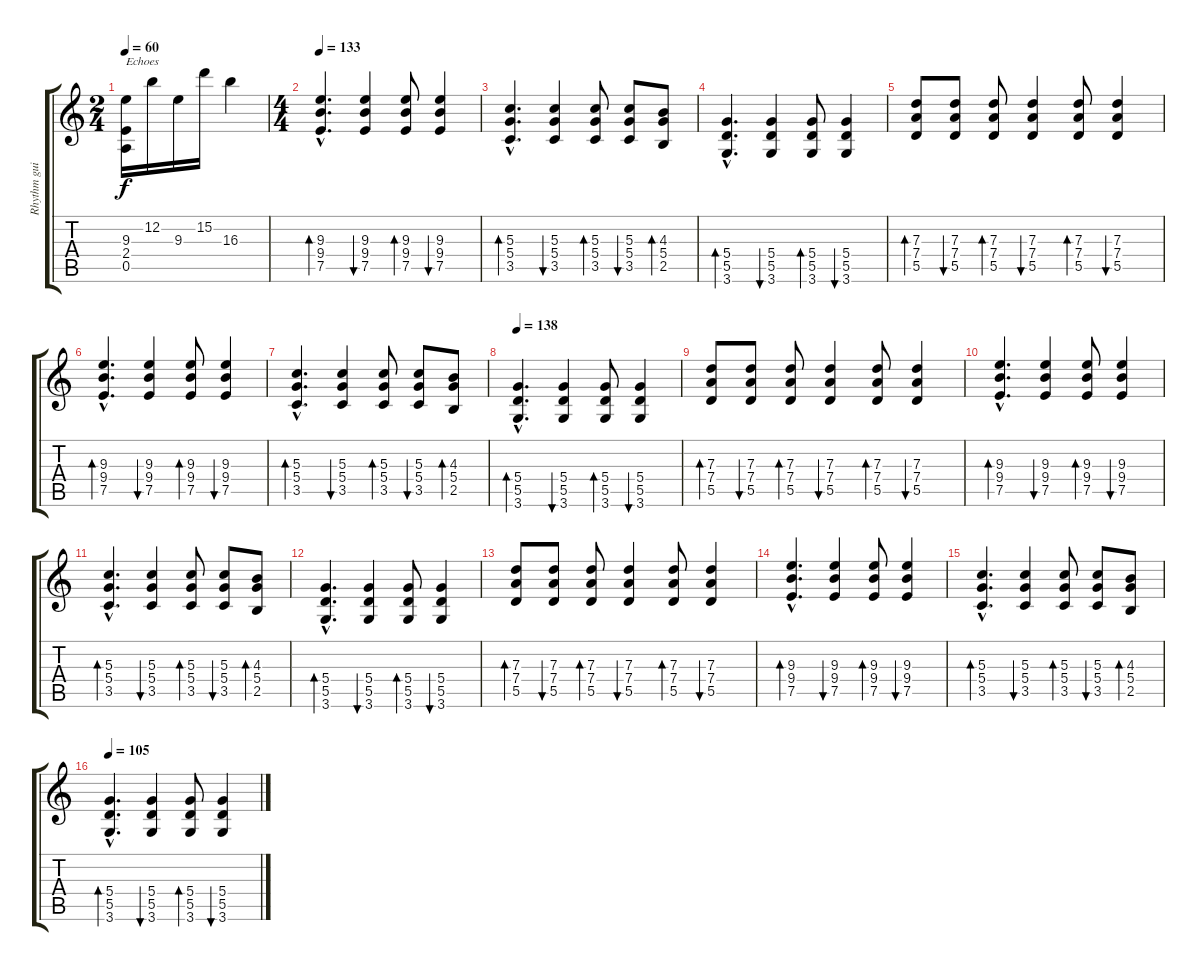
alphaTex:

\track ("Rhythm guitar" "Rhythm gui") {instrument distortionguitar}
\staff {score tabs}
\tuning (E4 B3 G3 D3 A2 E2) {hide}
\ts (2 4)
\tempo 60
\clef g2
\ks c
(9.3 2.4{t} 0.5{t}).16{txt "Echoes" dy f volume 5 instrument distortionguitar} 12.2.16 9.3.16 15.2.16 16.3.4 |
\ts (4 4)
\tempo 133
(9.3{hac} 9.4{hac} 7.5{hac}).4{d bd 120 volume 11 instrument electricguitarjazz} (9.3 9.4 7.5).4{bu 30} (9.3 9.4 7.5).8{bd 30} (9.3 9.4 7.5).4{bu 30} |
(5.3{hac} 5.4{hac} 3.5{hac}).4{d bd 120} (5.3 5.4 3.5).4{bu 30} (5.3 5.4 3.5).8{bd 30} (5.3 5.4 3.5).8{bu 30} (4.3 5.4 2.5).8{bd 30} |
(5.4{hac} 5.5{hac} 3.6{hac}).4{d bd 120} (5.4 5.5 3.6).4{bu 30} (5.4 5.5 3.6).8{bd 30} (5.4 5.5 3.6).4{bu 30} |
(7.3 7.4 5.5).8{bd 30} (7.3 7.4 5.5).8{bu 30} (7.3 7.4 5.5).8{bd 30} (7.3 7.4 5.5).4{bu 30} (7.3 7.4 5.5).8{bd 30} (7.3 7.4 5.5).4{bu 30} |
(9.3{hac} 9.4{hac} 7.5{hac}).4{d bd 120} (9.3 9.4 7.5).4{bu 30} (9.3 9.4 7.5).8{bd 30} (9.3 9.4 7.5).4{bu 30} |
(5.3{hac} 5.4{hac} 3.5{hac}).4{d bd 120} (5.3 5.4 3.5).4{bu 30} (5.3 5.4 3.5).8{bd 30} (5.3 5.4 3.5).8{bu 30} (4.3 5.4 2.5).8{bd 30} |
\tempo 138
(5.4{hac} 5.5{hac} 3.6{hac}).4{d bd 120} (5.4 5.5 3.6).4{bu 30} (5.4 5.5 3.6).8{bd 30} (5.4 5.5 3.6).4{bu 30} |
(7.3 7.4 5.5).8{bd 30} (7.3 7.4 5.5).8{bu 30} (7.3 7.4 5.5).8{bd 30} (7.3 7.4 5.5).4{bu 30} (7.3 7.4 5.5).8{bd 30} (7.3 7.4 5.5).4{bu 30} |
(9.3{hac} 9.4{hac} 7.5{hac}).4{d bd 120} (9.3 9.4 7.5).4{bu 30} (9.3 9.4 7.5).8{bd 30} (9.3 9.4 7.5).4{bu 30} |
(5.3{hac} 5.4{hac} 3.5{hac}).4{d bd 120} (5.3 5.4 3.5).4{bu 30} (5.3 5.4 3.5).8{bd 30} (5.3 5.4 3.5).8{bu 30} (4.3 5.4 2.5).8{bd 30} |
(5.4{hac} 5.5{hac} 3.6{hac}).4{d bd 120} (5.4 5.5 3.6).4{bu 30} (5.4 5.5 3.6).8{bd 30} (5.4 5.5 3.6).4{bu 30} |
(7.3 7.4 5.5).8{bd 30} (7.3 7.4 5.5).8{bu 30} (7.3 7.4 5.5).8{bd 30} (7.3 7.4 5.5).4{bu 30} (7.3 7.4 5.5).8{bd 30} (7.3 7.4 5.5).4{bu 30} |
(9.3{hac} 9.4{hac} 7.5{hac}).4{d bd 120} (9.3 9.4 7.5).4{bu 30} (9.3 9.4 7.5).8{bd 30} (9.3 9.4 7.5).4{bu 30} |
(5.3{hac} 5.4{hac} 3.5{hac}).4{d bd 120} (5.3 5.4 3.5).4{bu 30} (5.3 5.4 3.5).8{bd 30} (5.3 5.4 3.5).8{bu 30} (4.3 5.4 2.5).8{bd 30} |
\tempo 105
(5.4{hac} 5.5{hac} 3.6{hac}).4{d bd 120} (5.4 5.5 3.6).4{bu 30} (5.4 5.5 3.6).8{bd 30} (5.4 5.5 3.6).4{bu 30}
